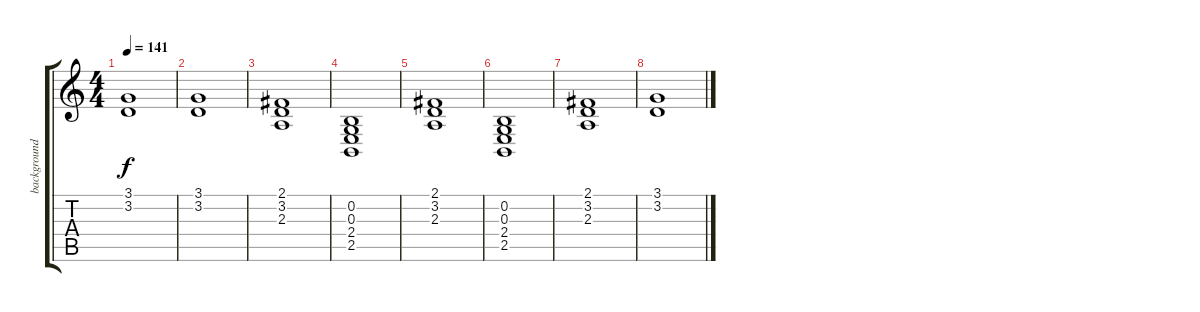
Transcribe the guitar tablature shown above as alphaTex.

\track ("backgroundmusic" "background") {instrument panflute}
\staff {score tabs}
\tuning (E4 B3 G3 D3 A2 E2) {hide}
\ts (4 4)
\tempo 141
\clef g2
\ks c
(3.1 3.2).1{dy f volume 7 instrument stringensemble1} |
(3.1 3.2).1{volume 7 instrument stringensemble1} |
(2.1 3.2 2.3).1{volume 8 instrument stringensemble1} |
(0.2 0.3 2.4 2.5).1 |
(2.1 3.2 2.3).1 |
(0.2 0.3 2.4 2.5).1{volume 6 instrument stringensemble1} |
(2.1 3.2 2.3).1 |
(3.1 3.2).1{volume 7 instrument stringensemble1}
